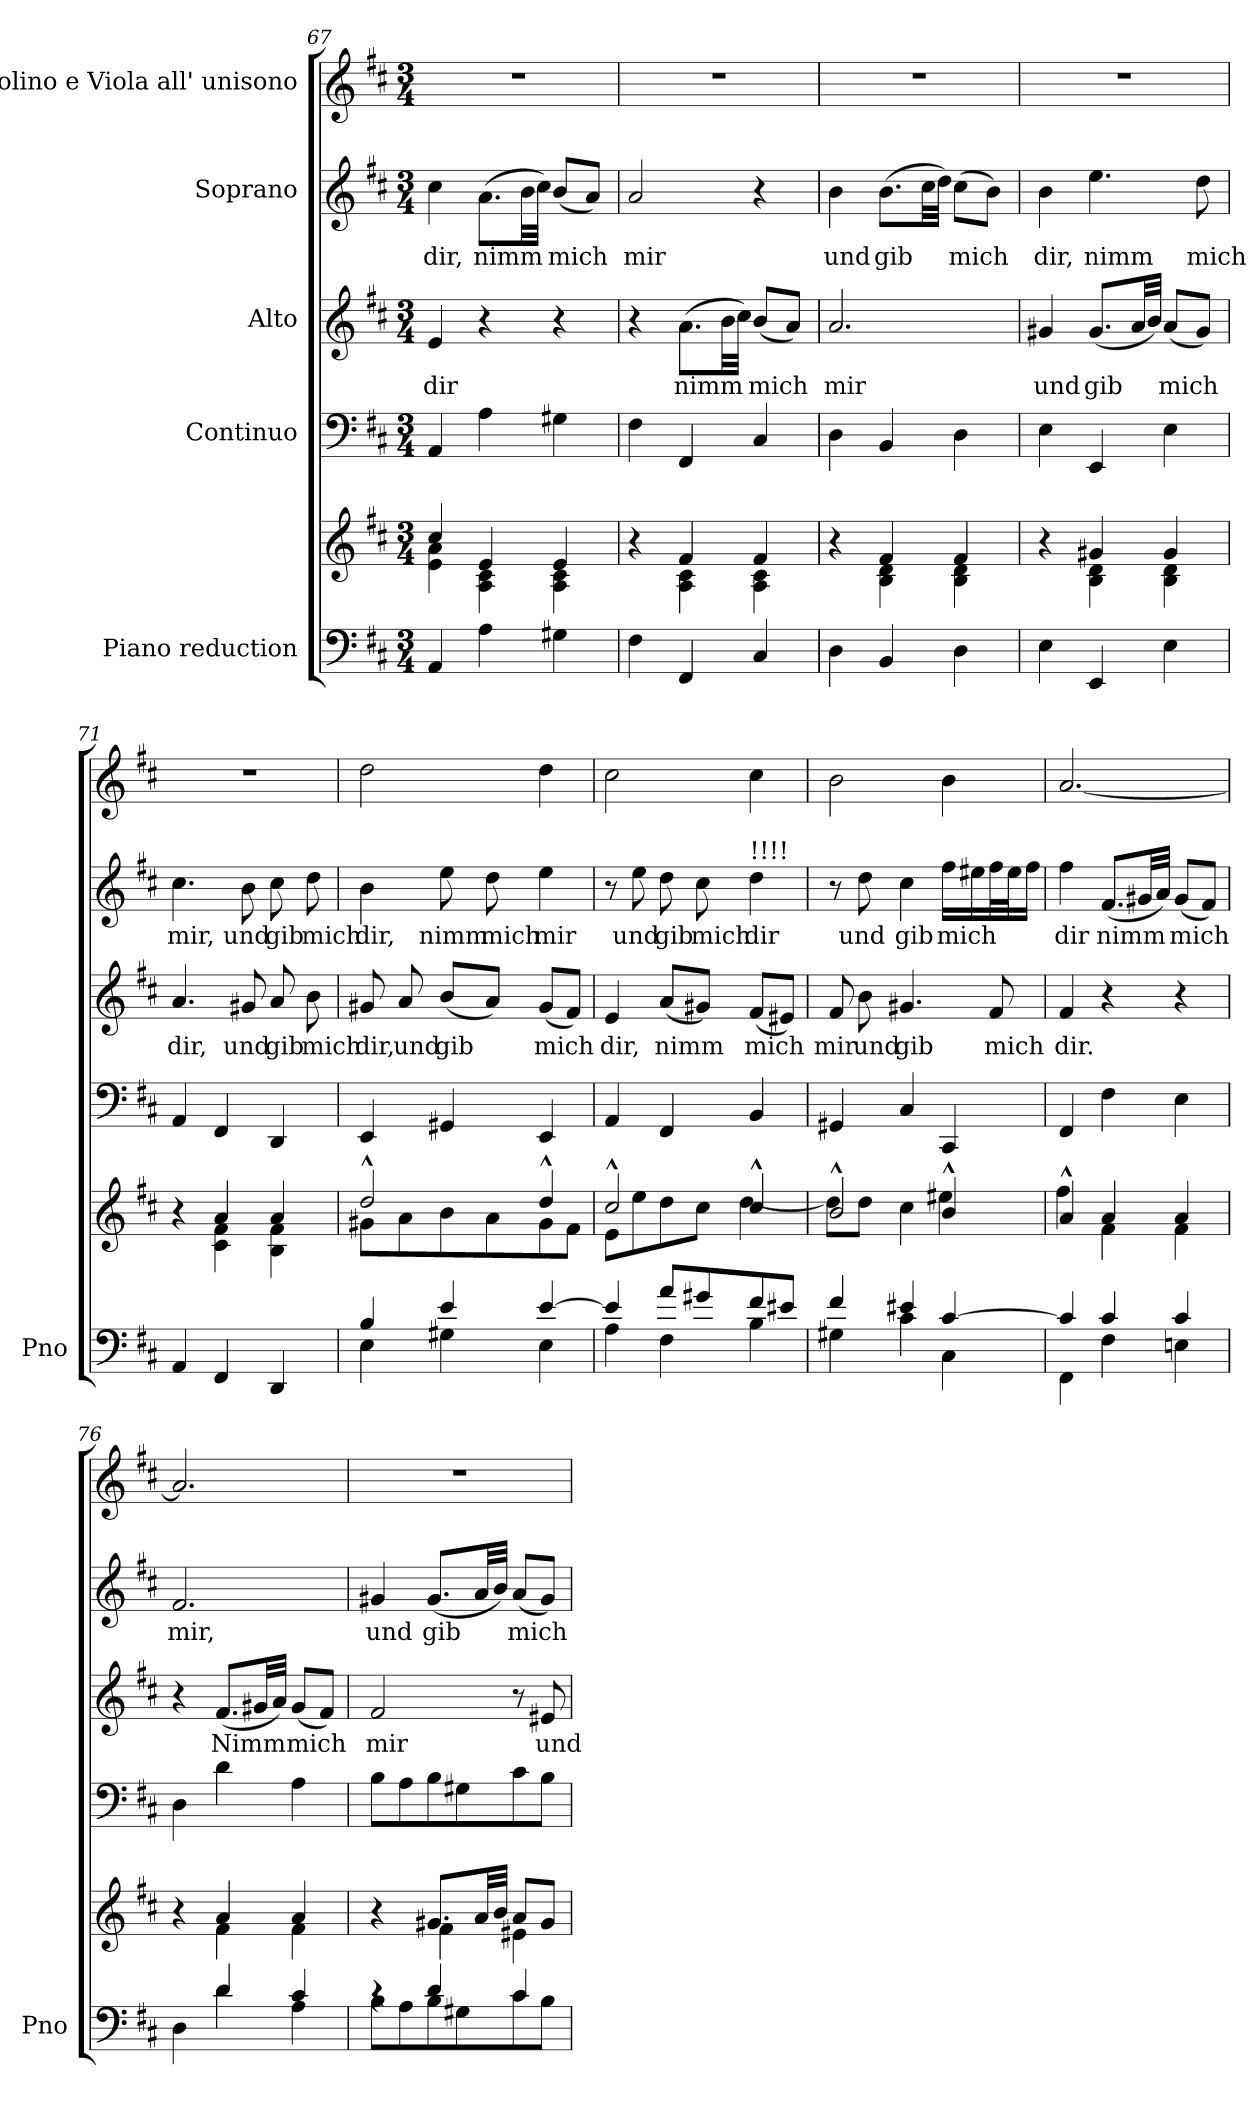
**kern	**kern	**kern	**kern	**text	**kern	**text	**kern
*part5	*part5	*part4	*part3	*part3	*part2	*part2	*part1
*staff6	*staff5	*staff4	*staff3	*staff3	*staff2	*staff2	*staff1
*I"Piano reduction	*	*I"Continuo	*I"Alto	*	*I"Soprano	*	*I"Violino e Viola all' unisono
*I'Pno	*	*	*	*	*	*	*
*clefF4	*clefG2	*clefF4	*clefG2	*	*clefG2	*	*clefG2
*k[f#c#]	*k[f#c#]	*k[f#c#]	*k[f#c#]	*	*k[f#c#]	*	*k[f#c#]
*M3/4	*M3/4	*M3/4	*M3/4	*	*M3/4	*	*M3/4
=67	=67	=67	=67	=67	=67	=67	=67
*	*^	*	*	*	*	*	*
!	!	!	!	!	!LO:LY:b	!	!LO:LY:b	!
4AA/	4cc#/	4e\ 4a\	4AA/	4e/	dir	4cc#\	dir,	2.r
!	!	!	!	!	!	!	!LO:LY:b	!
4A\	4e/	4A\ 4c#\	4A\	4r	.	(>8.a\L	nimm	.
.	.	.	.	.	.	32b\LL	.	.
.	.	.	.	.	.	32cc#\JJJ)	.	.
!	!	!	!	!	!	!	!LO:LY:b	!
4G#X\	4e/	4A\ 4c#\	4G#X\	4r	.	(<8b/L	mich	.
.	.	.	.	.	.	8a/J)	.	.
!!LO:LB:g=z
=68	=68	=68	=68	=68	=68	=68	=68	=68
!	!	!	!	!	!	!	!LO:LY:b	!
4F#\	4r	4ryy	4F#\	4r	.	2a/	mir	2.r
!	!	!	!	!	!LO:LY:b	!	!	!
4FF#/	4f#/	4A\ 4c#\	4FF#/	(>8.a\L	nimm	.	.	.
.	.	.	.	32b\LL	.	.	.	.
.	.	.	.	32cc#\JJJ)	.	.	.	.
!	!	!	!	!	!LO:LY:b	!	!	!
4C#/	4f#/	4A\ 4c#\	4C#/	(<8b/L	mich	4r	.	.
.	.	.	.	8a/J)	.	.	.	.
=69	=69	=69	=69	=69	=69	=69	=69	=69
!	!	!	!	!	!LO:LY:b	!	!LO:LY:b	!
4D\	4r	4ryy	4D\	2.a/	mir	4b\	und	2.r
!	!	!	!	!	!	!	!LO:LY:b	!
4BB/	4f#/	4B\ 4d\	4BB/	.	.	(>8.b\L	gib	.
.	.	.	.	.	.	32cc#\LL	.	.
.	.	.	.	.	.	32dd\JJJ)	.	.
!	!	!	!	!	!	!	!LO:LY:b	!
4D\	4f#/	4B\ 4d\	4D\	.	.	(>8cc#\L	mich	.
.	.	.	.	.	.	8b\J)	.	.
=70	=70	=70	=70	=70	=70	=70	=70	=70
!	!	!	!	!	!LO:LY:b	!	!LO:LY:b	!
4E\	4r	4ryy	4E\	4g#X/	und	4b\	dir,	2.r
!	!	!	!	!	!LO:LY:b	!	!LO:LY:b	!
4EE/	4g#X/	4B\ 4d\	4EE/	(<8.g#/L	gib	4.ee\	nimm	.
.	.	.	.	32a/LL	.	.	.	.
.	.	.	.	32b/JJJ)	.	.	.	.
!	!	!	!	!	!LO:LY:b	!	!	!
4E\	4g#/	4B\ 4d\	4E\	(<8a/L	mich	.	.	.
!	!	!	!	!	!	!	!LO:LY:b	!
.	.	.	.	8g#/J)	.	8dd\	mich	.
=71	=71	=71	=71	=71	=71	=71	=71	=71
!	!	!	!	!	!LO:LY:b	!	!LO:LY:b	!
4AA/	4r	4ryy	4AA/	4.a/	dir,	4.cc#\	mir,	2.r
4FF#/	4a/	4c#\ 4f#\	4FF#/	.	.	.	.	.
!	!	!	!	!	!LO:LY:b	!	!LO:LY:b	!
.	.	.	.	8g#X/	und	8b\	und	.
!	!	!	!	!	!LO:LY:b	!	!LO:LY:b	!
4DD/	4a/	4B\ 4f#\	4DD/	8a/	gib	8cc#\	gib	.
!	!	!	!	!	!LO:LY:b	!	!LO:LY:b	!
.	.	.	.	8b\	mich	8dd\	mich	.
=72	=72	=72	=72	=72	=72	=72	=72	=72
*^	*	*	*	*	*	*	*	*
!	!	!	!	!	!	!LO:LY:b	!	!LO:LY:b	!
4B/	4E\	2dd^^/	8g#X\L	4EE/	8g#X/	dir,	4b\	dir,	2dd\
!	!	!	!	!	!	!LO:LY:b	!	!	!
.	.	.	8a\	.	8a/	und	.	.	.
!	!	!	!	!	!	!LO:LY:b	!	!LO:LY:b	!
4e/	4G#X\	.	8b\	4GG#X/	(<8b/L	gib	8ee\	nimm	.
!	!	!	!	!	!	!	!	!LO:LY:b	!
.	.	.	8a\	.	8a/J)	.	8dd\	mich	.
!	!	!	!	!	!	!LO:LY:b	!	!LO:LY:b	!
[4e/	4E\	4dd^^/	8g#\	4EE/	(<8g#/L	mich	4ee\	mir	4dd\
.	.	.	8f#\J	.	8f#/J)	.	.	.	.
=73	=73	=73	=73	=73	=73	=73	=73	=73	=73
!	!	!	!	!	!	!LO:LY:b	!	!	!
4e/]	4A\	2cc#^^/	8e\L	4AA/	4e/	dir,	8r	.	2cc#\
!	!	!	!	!	!	!	!	!LO:LY:b	!
.	.	.	8ee\	.	.	.	8ee\	und	.
!	!	!	!	!	!	!LO:LY:b	!	!LO:LY:b	!
8a/L	4F#\	.	8dd\	4FF#/	(<8a/L	nimm	8dd\	gib	.
!	!	!	!	!	!	!	!	!LO:LY:b	!
8g#X/	.	.	8cc#\J	.	8g#X/J)	.	8cc#\	mich	.
!	!	!	!	!	!	!	!LO:TX:a:t=!!!!	!	!
!	!	!	!	!	!	!LO:LY:b	!	!LO:LY:b	!
8f#/	4B\	4cc#^^/	[4dd\	4BB/	(<8f#/L	mich	4dd\	dir	4cc#\
8e#X/J	.	.	.	.	8e#X/J)	.	.	.	.
!!LO:LB:g=z
=74	=74	=74	=74	=74	=74	=74	=74	=74	=74
!	!	!	!	!	!	!LO:LY:b	!	!	!
4f#/	4G#X\	2b^^/	8dd\L]	4GG#X/	8f#/	mir	8r	.	2b\
!	!	!	!	!	!	!LO:LY:b	!	!LO:LY:b	!
.	.	.	8dd\J	.	8b\	und	8dd\	und	.
!	!	!	!	!	!	!LO:LY:b	!	!LO:LY:b	!
4e#X/	4c#\	.	4cc#\	4C#/	4.g#X/	gib	4cc#\	gib	.
!	!	!	!	!	!	!	!	!LO:LY:b	!
[4c#/	4C#\	4b^^/	4ee#X\	4CC#/	.	.	16ff#\LL	mich	4b\
.	.	.	.	.	.	.	16ee#X\	.	.
!	!	!	!	!	!	!LO:LY:b	!	!	!
.	.	.	.	.	8f#/	mich	32ff#\L	.	.
.	.	.	.	.	.	.	32ee#\J	.	.
.	.	.	.	.	.	.	16ff#\JJ	.	.
=75	=75	=75	=75	=75	=75	=75	=75	=75	=75
!	!	!	!	!	!	!LO:LY:b	!	!LO:LY:b	!
4c#/]	4FF#\	4a^^/	4ff#\	4FF#/	4f#/	dir.	4ff#\	dir	[2.a/
!	!	!	!	!	!	!	!	!LO:LY:b	!
4c#/	4F#\	4a/	4f#\	4F#\	4r	.	(<8.f#/L	nimm	.
.	.	.	.	.	.	.	32g#X/LL	.	.
.	.	.	.	.	.	.	32a/JJJ)	.	.
!	!	!	!	!	!	!	!	!LO:LY:b	!
4c#/	4En\	4a/	4f#\	4E\	4r	.	(<8g#/L	mich	.
.	.	.	.	.	.	.	8f#/J)	.	.
=76	=76	=76	=76	=76	=76	=76	=76	=76	=76
!	!	!	!	!	!	!	!	!LO:LY:b	!
4ryy	4D\	4r	4ryy	4D\	4r	.	2.f#/	mir,	2.a/]
!	!	!	!	!	!	!LO:LY:b	!	!	!
4d/	4d\	4a/	4f#\	4d\	(<8.f#/L	Nimm	.	.	.
.	.	.	.	.	32g#X/LL	.	.	.	.
.	.	.	.	.	32a/JJJ)	.	.	.	.
!	!	!	!	!	!	!LO:LY:b	!	!	!
4c#/	4A\	4a/	4f#\	4A\	(<8g#/L	mich	.	.	.
.	.	.	.	.	8f#/J)	.	.	.	.
=77	=77	=77	=77	=77	=77	=77	=77	=77	=77
!	!	!	!	!	!	!LO:LY:b	!	!LO:LY:b	!
4rc	8B\L	4r	4ryy	8B\L	2f#/	mir	4g#X/	und	2.r
.	8A\	.	.	8A\	.	.	.	.	.
!	!	!	!	!	!	!	!	!LO:LY:b	!
4d/	8B\	8.g#X/L	4f#\	8B\	.	.	(<8.g#/L	gib	.
.	8G#X\	.	.	8G#X\	.	.	.	.	.
.	.	32a/LL	.	.	.	.	32a/LL	.	.
.	.	32b/JJJ	.	.	.	.	32b/JJJ)	.	.
!	!	!	!	!	!	!	!	!LO:LY:b	!
4c#/	8c#\	8a/L	4e#X\	8c#\	8r	.	(<8a/L	mich	.
!	!	!	!	!	!	!LO:LY:b	!	!	!
.	8B\J	8g#/J	.	8B\J	8e#X/	und	8g#/J)	.	.
*v	*v	*	*	*	*	*	*	*	*
*	*v	*v	*	*	*	*	*	*
=	=	=	=	=	=	=	=
*-	*-	*-	*-	*-	*-	*-	*-
